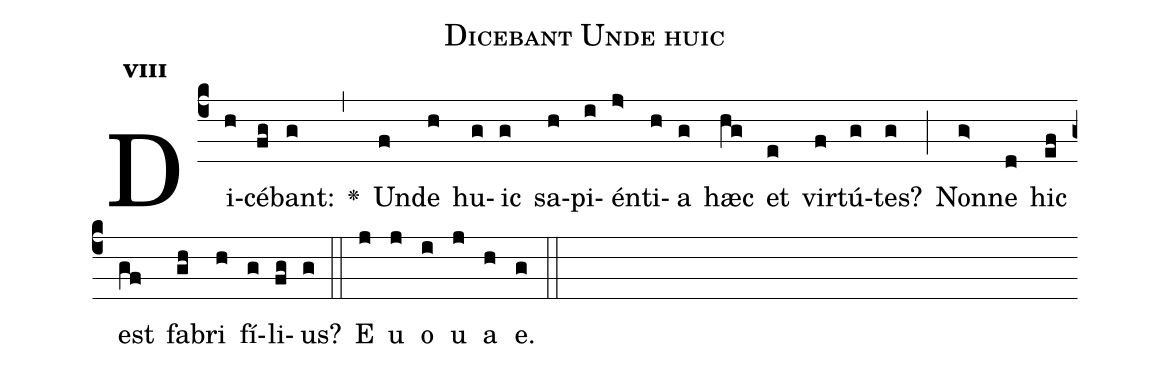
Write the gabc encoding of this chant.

name:Dicebant Unde huic;
office-part:Antiphona;
mode:8;
%%
initial-style: 1;
name: Dicebant Unde huic;
book: Antiphonae & Responsoria/Tomus IV, p. 104;
occasion: Dominica XIV per Annum;
office-part: Laudes Ant Bb;
annotation: 8g;
centering-scheme: english;
font: OFLSortsMillGoudy;
height: 11;
width: 4.5;
%%
(c4)Di(h)cé(fg)bant:(g) <v>\greheightstar</v>(,) Un(f)de(h) hu(g)ic(g) sa(h)pi(i)én(j>)ti(h)a(g) hæc(hg) et(e) vir(f)tú(g)tes?(g) (;) Non(g>)ne(d) hic(ef) est(gf) fa(gh)bri(h) fí(g)li(fg)us?(g) (::) E(j) u(j) o(i) u(j) a(h) e.(g) (::)
